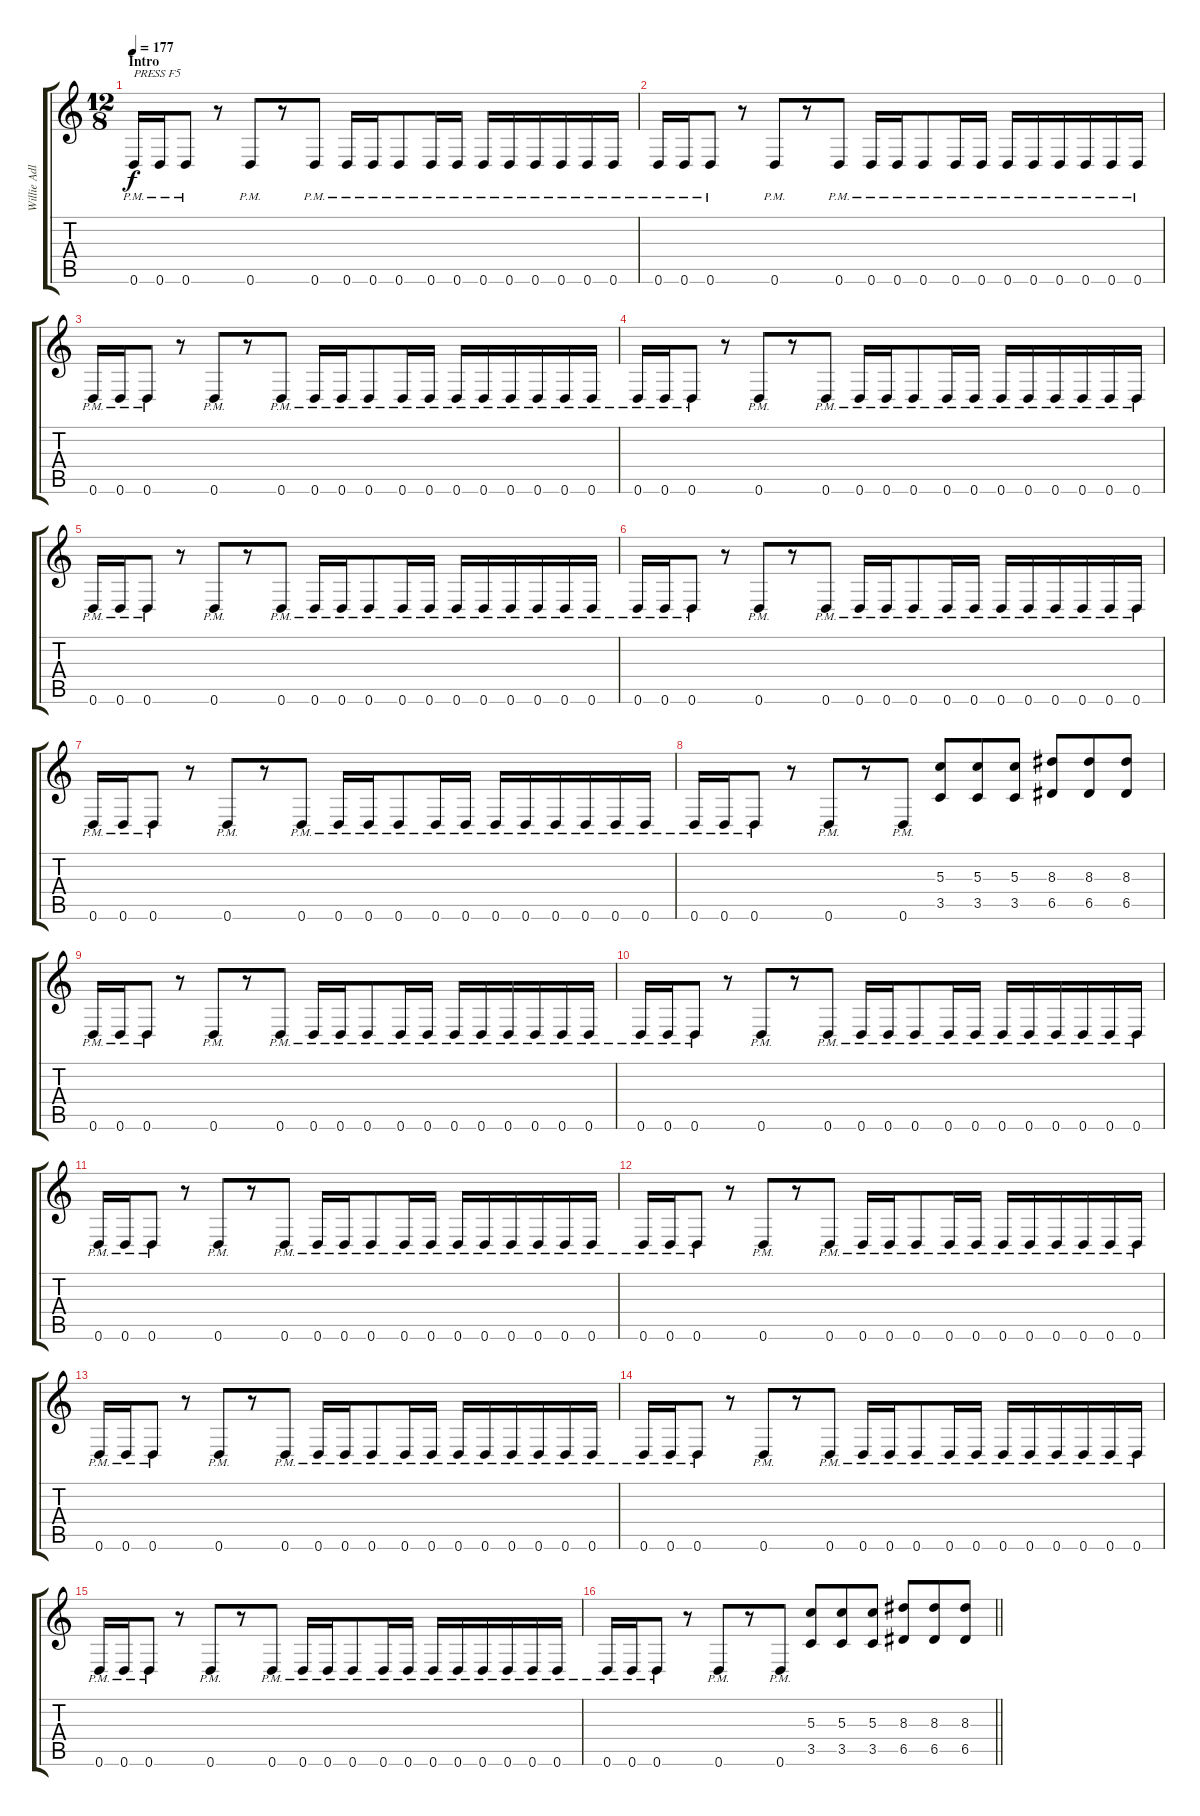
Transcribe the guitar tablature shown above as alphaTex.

\track ("Willie Adler" "Willie Adl") {instrument distortionguitar}
\staff {score tabs}
\tuning (E4 B3 G3 D3 A2 D2) {hide}
\ts (12 8)
\section ("" "Intro")
\tempo 177
\clef g2
\ks c
0.6{pm}.16{txt "PRESS F5" dy f instrument distortionguitar} 0.6{pm}.16 0.6{pm}.8 r.8 0.6{pm}.8 r.8 0.6{pm}.8 0.6{pm}.16 0.6{pm}.16 0.6{pm}.8 0.6{pm}.16 0.6{pm}.16 0.6{pm}.16 0.6{pm}.16 0.6{pm}.16 0.6{pm}.16 0.6{pm}.16 0.6{pm}.16 |
0.6{pm}.16 0.6{pm}.16 0.6{pm}.8 r.8 0.6{pm}.8 r.8 0.6{pm}.8 0.6{pm}.16 0.6{pm}.16 0.6{pm}.8 0.6{pm}.16 0.6{pm}.16 0.6{pm}.16 0.6{pm}.16 0.6{pm}.16 0.6{pm}.16 0.6{pm}.16 0.6{pm}.16 |
0.6{pm}.16 0.6{pm}.16 0.6{pm}.8 r.8 0.6{pm}.8 r.8 0.6{pm}.8 0.6{pm}.16 0.6{pm}.16 0.6{pm}.8 0.6{pm}.16 0.6{pm}.16 0.6{pm}.16 0.6{pm}.16 0.6{pm}.16 0.6{pm}.16 0.6{pm}.16 0.6{pm}.16 |
0.6{pm}.16 0.6{pm}.16 0.6{pm}.8 r.8 0.6{pm}.8 r.8 0.6{pm}.8 0.6{pm}.16 0.6{pm}.16 0.6{pm}.8 0.6{pm}.16 0.6{pm}.16 0.6{pm}.16 0.6{pm}.16 0.6{pm}.16 0.6{pm}.16 0.6{pm}.16 0.6{pm}.16 |
0.6{pm}.16 0.6{pm}.16 0.6{pm}.8 r.8 0.6{pm}.8 r.8 0.6{pm}.8 0.6{pm}.16 0.6{pm}.16 0.6{pm}.8 0.6{pm}.16 0.6{pm}.16 0.6{pm}.16 0.6{pm}.16 0.6{pm}.16 0.6{pm}.16 0.6{pm}.16 0.6{pm}.16 |
0.6{pm}.16 0.6{pm}.16 0.6{pm}.8 r.8 0.6{pm}.8 r.8 0.6{pm}.8 0.6{pm}.16 0.6{pm}.16 0.6{pm}.8 0.6{pm}.16 0.6{pm}.16 0.6{pm}.16 0.6{pm}.16 0.6{pm}.16 0.6{pm}.16 0.6{pm}.16 0.6{pm}.16 |
0.6{pm}.16 0.6{pm}.16 0.6{pm}.8 r.8 0.6{pm}.8 r.8 0.6{pm}.8 0.6{pm}.16 0.6{pm}.16 0.6{pm}.8 0.6{pm}.16 0.6{pm}.16 0.6{pm}.16 0.6{pm}.16 0.6{pm}.16 0.6{pm}.16 0.6{pm}.16 0.6{pm}.16 |
0.6{pm}.16 0.6{pm}.16 0.6{pm}.8 r.8 0.6{pm}.8 r.8 0.6{pm}.8 (5.3 3.5).8 (5.3 3.5).8 (5.3 3.5).8 (8.3 6.5).8 (8.3 6.5).8 (8.3 6.5).8 |
0.6{pm}.16 0.6{pm}.16 0.6{pm}.8 r.8 0.6{pm}.8 r.8 0.6{pm}.8 0.6{pm}.16 0.6{pm}.16 0.6{pm}.8 0.6{pm}.16 0.6{pm}.16 0.6{pm}.16 0.6{pm}.16 0.6{pm}.16 0.6{pm}.16 0.6{pm}.16 0.6{pm}.16 |
0.6{pm}.16 0.6{pm}.16 0.6{pm}.8 r.8 0.6{pm}.8 r.8 0.6{pm}.8 0.6{pm}.16 0.6{pm}.16 0.6{pm}.8 0.6{pm}.16 0.6{pm}.16 0.6{pm}.16 0.6{pm}.16 0.6{pm}.16 0.6{pm}.16 0.6{pm}.16 0.6{pm}.16 |
0.6{pm}.16 0.6{pm}.16 0.6{pm}.8 r.8 0.6{pm}.8 r.8 0.6{pm}.8 0.6{pm}.16 0.6{pm}.16 0.6{pm}.8 0.6{pm}.16 0.6{pm}.16 0.6{pm}.16 0.6{pm}.16 0.6{pm}.16 0.6{pm}.16 0.6{pm}.16 0.6{pm}.16 |
0.6{pm}.16 0.6{pm}.16 0.6{pm}.8 r.8 0.6{pm}.8 r.8 0.6{pm}.8 0.6{pm}.16 0.6{pm}.16 0.6{pm}.8 0.6{pm}.16 0.6{pm}.16 0.6{pm}.16 0.6{pm}.16 0.6{pm}.16 0.6{pm}.16 0.6{pm}.16 0.6{pm}.16 |
0.6{pm}.16 0.6{pm}.16 0.6{pm}.8 r.8 0.6{pm}.8 r.8 0.6{pm}.8 0.6{pm}.16 0.6{pm}.16 0.6{pm}.8 0.6{pm}.16 0.6{pm}.16 0.6{pm}.16 0.6{pm}.16 0.6{pm}.16 0.6{pm}.16 0.6{pm}.16 0.6{pm}.16 |
0.6{pm}.16 0.6{pm}.16 0.6{pm}.8 r.8 0.6{pm}.8 r.8 0.6{pm}.8 0.6{pm}.16 0.6{pm}.16 0.6{pm}.8 0.6{pm}.16 0.6{pm}.16 0.6{pm}.16 0.6{pm}.16 0.6{pm}.16 0.6{pm}.16 0.6{pm}.16 0.6{pm}.16 |
0.6{pm}.16 0.6{pm}.16 0.6{pm}.8 r.8 0.6{pm}.8 r.8 0.6{pm}.8 0.6{pm}.16 0.6{pm}.16 0.6{pm}.8 0.6{pm}.16 0.6{pm}.16 0.6{pm}.16 0.6{pm}.16 0.6{pm}.16 0.6{pm}.16 0.6{pm}.16 0.6{pm}.16 |
\barLineRight lightlight
0.6{pm}.16 0.6{pm}.16 0.6{pm}.8 r.8 0.6{pm}.8 r.8 0.6{pm}.8 (5.3 3.5).8 (5.3 3.5).8 (5.3 3.5).8 (8.3 6.5).8 (8.3 6.5).8 (8.3 6.5).8
